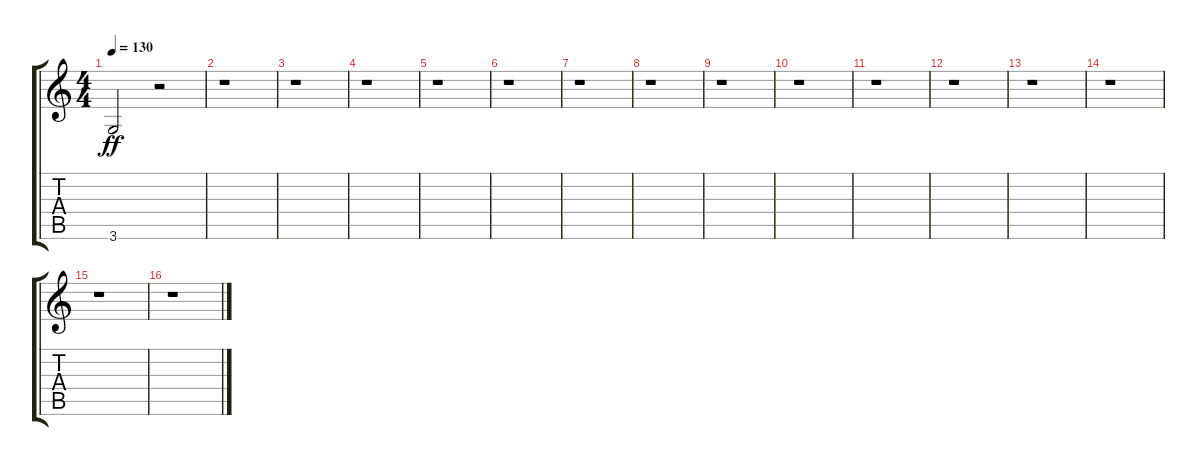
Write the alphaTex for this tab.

\track "" {instrument distortionguitar}
\staff {score tabs}
\tuning (E4 B3 G3 D3 A2 E2) {hide}
\ts (4 4)
\tempo 130
\clef g2
\ks c
3.6.2{dy ff} r.2 |
r.1 |
r.1 |
r.1 |
r.1 |
r.1 |
r.1 |
r.1 |
r.1 |
r.1 |
r.1 |
r.1 |
r.1 |
r.1 |
r.1 |
r.1
